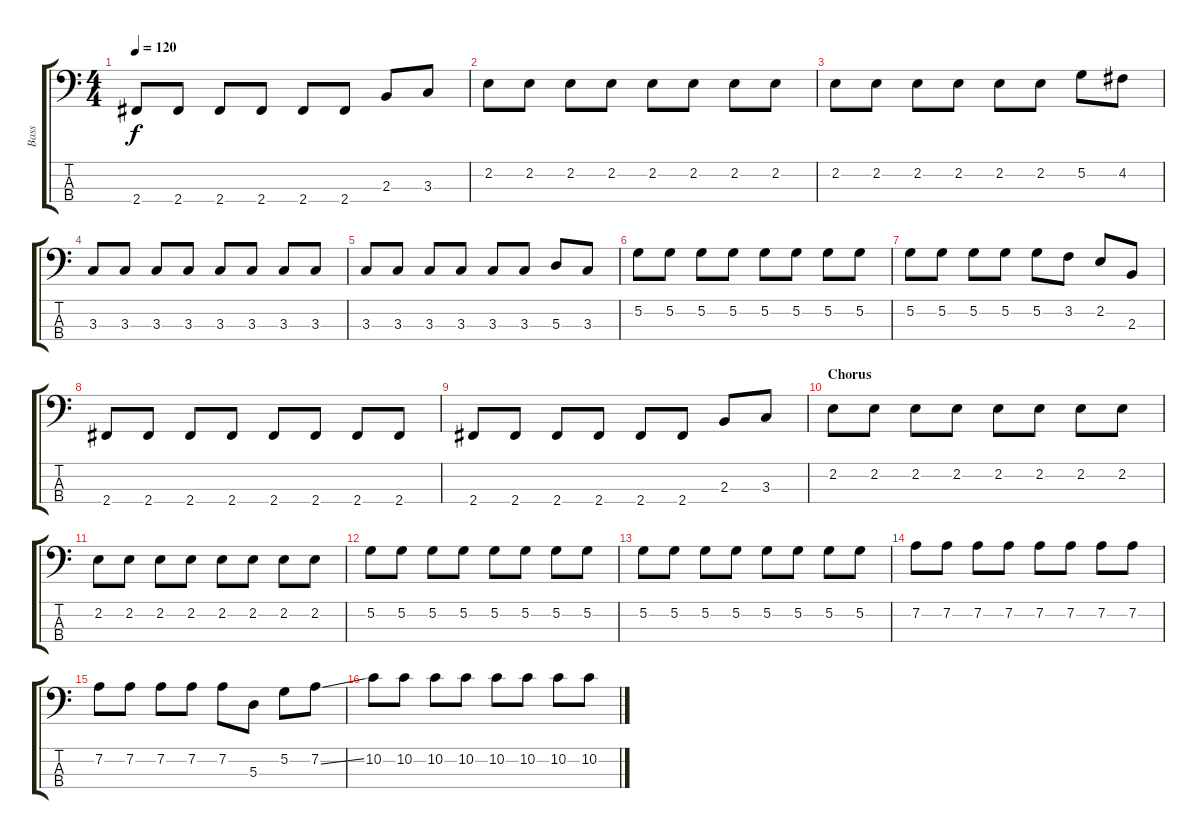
\track ("Bass" "Bass") {instrument electricbassfinger}
\staff {score tabs}
\tuning (G2 D2 A1 E1) {hide}
\ts (4 4)
\tempo 120
\clef f4
\ks c
2.4.8{dy f} 2.4.8 2.4.8 2.4.8 2.4.8 2.4.8 2.3.8 3.3.8 |
2.2.8 2.2.8 2.2.8 2.2.8 2.2.8 2.2.8 2.2.8 2.2.8 |
2.2.8 2.2.8 2.2.8 2.2.8 2.2.8 2.2.8 5.2.8 4.2.8 |
3.3.8 3.3.8 3.3.8 3.3.8 3.3.8 3.3.8 3.3.8 3.3.8 |
3.3.8 3.3.8 3.3.8 3.3.8 3.3.8 3.3.8 5.3.8 3.3.8 |
5.2.8 5.2.8 5.2.8 5.2.8 5.2.8 5.2.8 5.2.8 5.2.8 |
5.2.8 5.2.8 5.2.8 5.2.8 5.2.8 3.2.8 2.2.8 2.3.8 |
2.4.8 2.4.8 2.4.8 2.4.8 2.4.8 2.4.8 2.4.8 2.4.8 |
2.4.8 2.4.8 2.4.8 2.4.8 2.4.8 2.4.8 2.3.8 3.3.8 |
\section ("" "Chorus")
2.2.8 2.2.8 2.2.8 2.2.8 2.2.8 2.2.8 2.2.8 2.2.8 |
2.2.8 2.2.8 2.2.8 2.2.8 2.2.8 2.2.8 2.2.8 2.2.8 |
5.2.8 5.2.8 5.2.8 5.2.8 5.2.8 5.2.8 5.2.8 5.2.8 |
5.2.8 5.2.8 5.2.8 5.2.8 5.2.8 5.2.8 5.2.8 5.2.8 |
7.2.8 7.2.8 7.2.8 7.2.8 7.2.8 7.2.8 7.2.8 7.2.8 |
7.2.8 7.2.8 7.2.8 7.2.8 7.2.8 5.3.8 5.2.8 7.2{ss}.8 |
10.2.8 10.2.8 10.2.8 10.2.8 10.2.8 10.2.8 10.2.8 10.2.8
